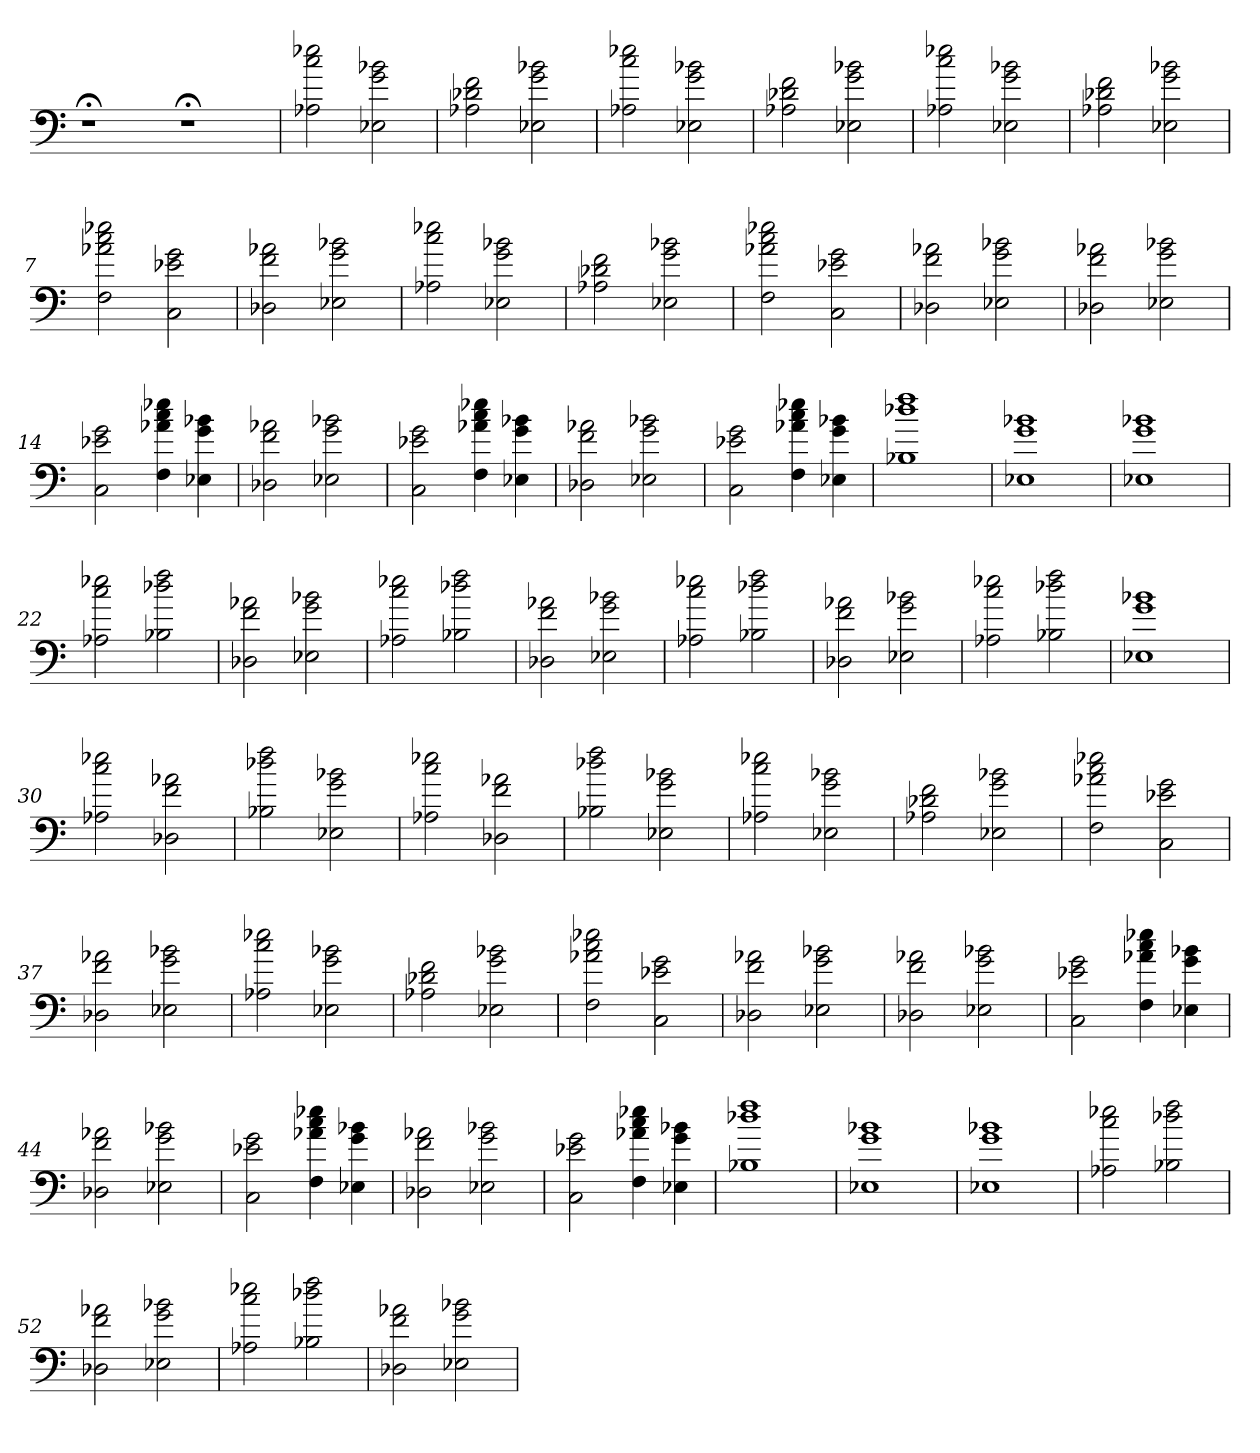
**kern
*part1
*staff1
=
1r;<
1r;<
=1
2A-X 2cc 2ee-X
2E-X 2g 2b-X
=2
2A-X 2d-X 2f
2E-X 2g 2b-X
=3
2A-X 2cc 2ee-X
2E-X 2g 2b-X
=4
2A-X 2d-X 2f
2E-X 2g 2b-X
=5
2A-X 2cc 2ee-X
2E-X 2g 2b-X
=6
2A-X 2d-X 2f
2E-X 2g 2b-X
=7
2F 2a-X 2cc 2ee-X
2C 2e-X 2g
=8
2D-X 2f 2a-X
2E-X 2g 2b-X
=9
2A-X 2cc 2ee-X
2E-X 2g 2b-X
=10
2A-X 2d-X 2f
2E-X 2g 2b-X
=11
2F 2a-X 2cc 2ee-X
2C 2e-X 2g
=12
2D-X 2f 2a-X
2E-X 2g 2b-X
=13
2D-X 2f 2a-X
2E-X 2g 2b-X
=14
2C 2e-X 2g
4F 4a-X 4cc 4ee-X
4E-X 4g 4b-X
=15
2D-X 2f 2a-X
2E-X 2g 2b-X
=16
2C 2e-X 2g
4F 4a-X 4cc 4ee-X
4E-X 4g 4b-X
=17
2D-X 2f 2a-X
2E-X 2g 2b-X
=18
2C 2e-X 2g
4F 4a-X 4cc 4ee-X
4E-X 4g 4b-X
=19
1B-X 1dd-X 1ff
=20
1E-X 1g 1b-X
=21
1E-X 1g 1b-X
=22
2A-X 2cc 2ee-X
2B-X 2dd-X 2ff
=23
2D-X 2f 2a-X
2E-X 2g 2b-X
=24
2A-X 2cc 2ee-X
2B-X 2dd-X 2ff
=25
2D-X 2f 2a-X
2E-X 2g 2b-X
=26
2A-X 2cc 2ee-X
2B-X 2dd-X 2ff
=27
2D-X 2f 2a-X
2E-X 2g 2b-X
=28
2A-X 2cc 2ee-X
2B-X 2dd-X 2ff
=29
1E-X 1g 1b-X
=30
2A-X 2cc 2ee-X
2D-X 2f 2a-X
=31
2B-X 2dd-X 2ff
2E-X 2g 2b-X
=32
2A-X 2cc 2ee-X
2D-X 2f 2a-X
=33
2B-X 2dd-X 2ff
2E-X 2g 2b-X
=34
2A-X 2cc 2ee-X
2E-X 2g 2b-X
=35
2A-X 2d-X 2f
2E-X 2g 2b-X
=36
2F 2a-X 2cc 2ee-X
2C 2e-X 2g
=37
2D-X 2f 2a-X
2E-X 2g 2b-X
=38
2A-X 2cc 2ee-X
2E-X 2g 2b-X
=39
2A-X 2d-X 2f
2E-X 2g 2b-X
=40
2F 2a-X 2cc 2ee-X
2C 2e-X 2g
=41
2D-X 2f 2a-X
2E-X 2g 2b-X
=42
2D-X 2f 2a-X
2E-X 2g 2b-X
=43
2C 2e-X 2g
4F 4a-X 4cc 4ee-X
4E-X 4g 4b-X
=44
2D-X 2f 2a-X
2E-X 2g 2b-X
=45
2C 2e-X 2g
4F 4a-X 4cc 4ee-X
4E-X 4g 4b-X
=46
2D-X 2f 2a-X
2E-X 2g 2b-X
=47
2C 2e-X 2g
4F 4a-X 4cc 4ee-X
4E-X 4g 4b-X
=48
1B-X 1dd-X 1ff
=49
1E-X 1g 1b-X
=50
1E-X 1g 1b-X
=51
2A-X 2cc 2ee-X
2B-X 2dd-X 2ff
=52
2D-X 2f 2a-X
2E-X 2g 2b-X
=53
2A-X 2cc 2ee-X
2B-X 2dd-X 2ff
=54
2D-X 2f 2a-X
2E-X 2g 2b-X
=
*-
